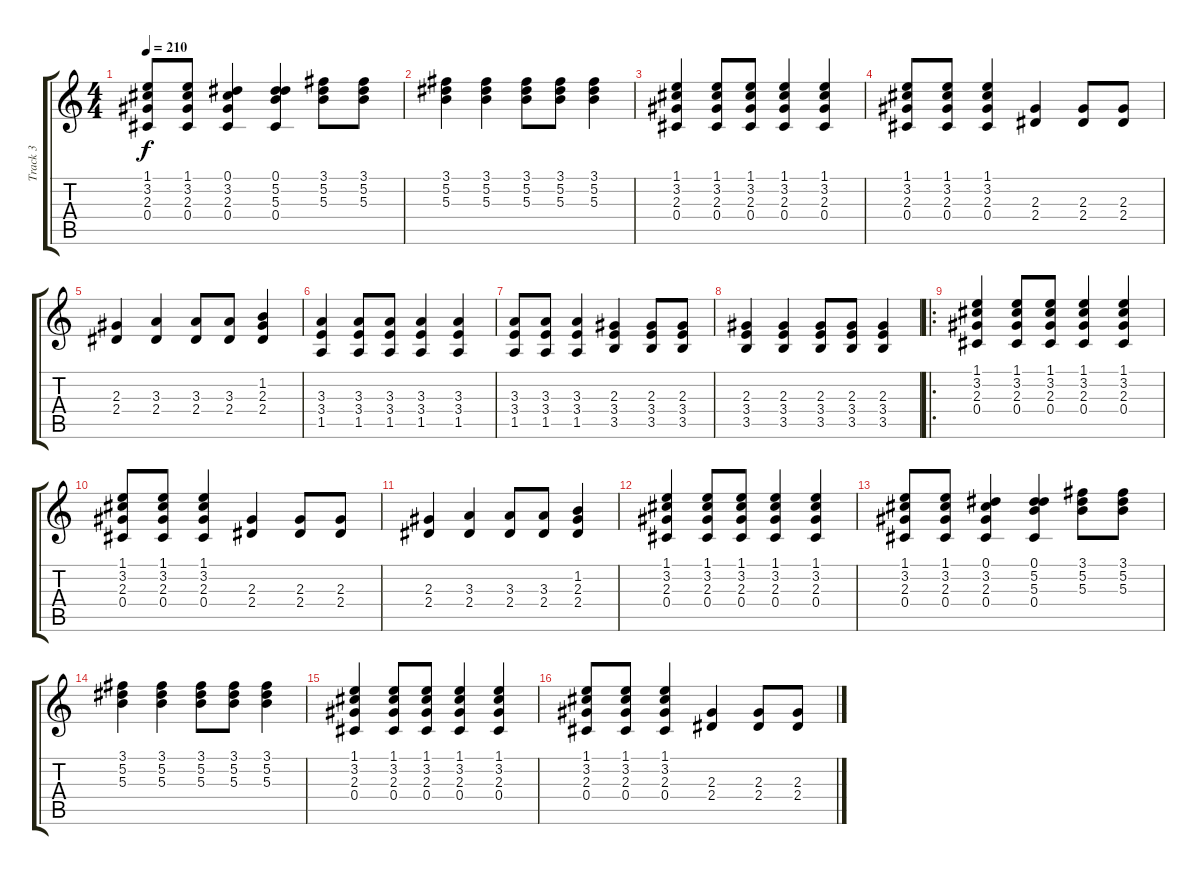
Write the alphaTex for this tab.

\track ("Track 3" "Track 3") {instrument acousticguitarsteel}
\staff {score tabs}
\tuning (Eb4 Bb3 Gb3 Db3 Ab2 Eb2) {hide}
\ts (4 4)
\tempo 210
\clef g2
\ks c
(1.1 3.2 2.3 0.4).8{dy f} (1.1 3.2 2.3 0.4).8 (0.1 3.2 2.3 0.4).4 (0.1 5.2 5.3 0.4).4 (3.1 5.2 5.3).8 (3.1 5.2 5.3).8 |
(3.1 5.2 5.3).4 (3.1 5.2 5.3).4 (3.1 5.2 5.3).8 (3.1 5.2 5.3).8 (3.1 5.2 5.3).4 |
(1.1 3.2 2.3 0.4).4 (1.1 3.2 2.3 0.4).8 (1.1 3.2 2.3 0.4).8 (1.1 3.2 2.3 0.4).4 (1.1 3.2 2.3 0.4).4 |
(1.1 3.2 2.3 0.4).8 (1.1 3.2 2.3 0.4).8 (1.1 3.2 2.3 0.4).4 (2.3 2.4).4 (2.3 2.4).8 (2.3 2.4).8 |
(2.3 2.4).4 (3.3 2.4).4 (3.3 2.4).8 (3.3 2.4).8 (1.2 2.3 2.4).4 |
(3.3 3.4 1.5).4 (3.3 3.4 1.5).8 (3.3 3.4 1.5).8 (3.3 3.4 1.5).4 (3.3 3.4 1.5).4 |
(3.3 3.4 1.5).8 (3.3 3.4 1.5).8 (3.3 3.4 1.5).4 (2.3 3.4 3.5).4 (2.3 3.4 3.5).8 (2.3 3.4 3.5).8 |
(2.3 3.4 3.5).4 (2.3 3.4 3.5).4 (2.3 3.4 3.5).8 (2.3 3.4 3.5).8 (2.3 3.4 3.5).4 |
\ro
(1.1 3.2 2.3 0.4).4 (1.1 3.2 2.3 0.4).8 (1.1 3.2 2.3 0.4).8 (1.1 3.2 2.3 0.4).4 (1.1 3.2 2.3 0.4).4 |
(1.1 3.2 2.3 0.4).8 (1.1 3.2 2.3 0.4).8 (1.1 3.2 2.3 0.4).4 (2.3 2.4).4 (2.3 2.4).8 (2.3 2.4).8 |
(2.3 2.4).4 (3.3 2.4).4 (3.3 2.4).8 (3.3 2.4).8 (1.2 2.3 2.4).4 |
(1.1 3.2 2.3 0.4).4 (1.1 3.2 2.3 0.4).8 (1.1 3.2 2.3 0.4).8 (1.1 3.2 2.3 0.4).4 (1.1 3.2 2.3 0.4).4 |
(1.1 3.2 2.3 0.4).8 (1.1 3.2 2.3 0.4).8 (0.1 3.2 2.3 0.4).4 (0.1 5.2 5.3 0.4).4 (3.1 5.2 5.3).8 (3.1 5.2 5.3).8 |
(3.1 5.2 5.3).4 (3.1 5.2 5.3).4 (3.1 5.2 5.3).8 (3.1 5.2 5.3).8 (3.1 5.2 5.3).4 |
(1.1 3.2 2.3 0.4).4 (1.1 3.2 2.3 0.4).8 (1.1 3.2 2.3 0.4).8 (1.1 3.2 2.3 0.4).4 (1.1 3.2 2.3 0.4).4 |
(1.1 3.2 2.3 0.4).8 (1.1 3.2 2.3 0.4).8 (1.1 3.2 2.3 0.4).4 (2.3 2.4).4 (2.3 2.4).8 (2.3 2.4).8
